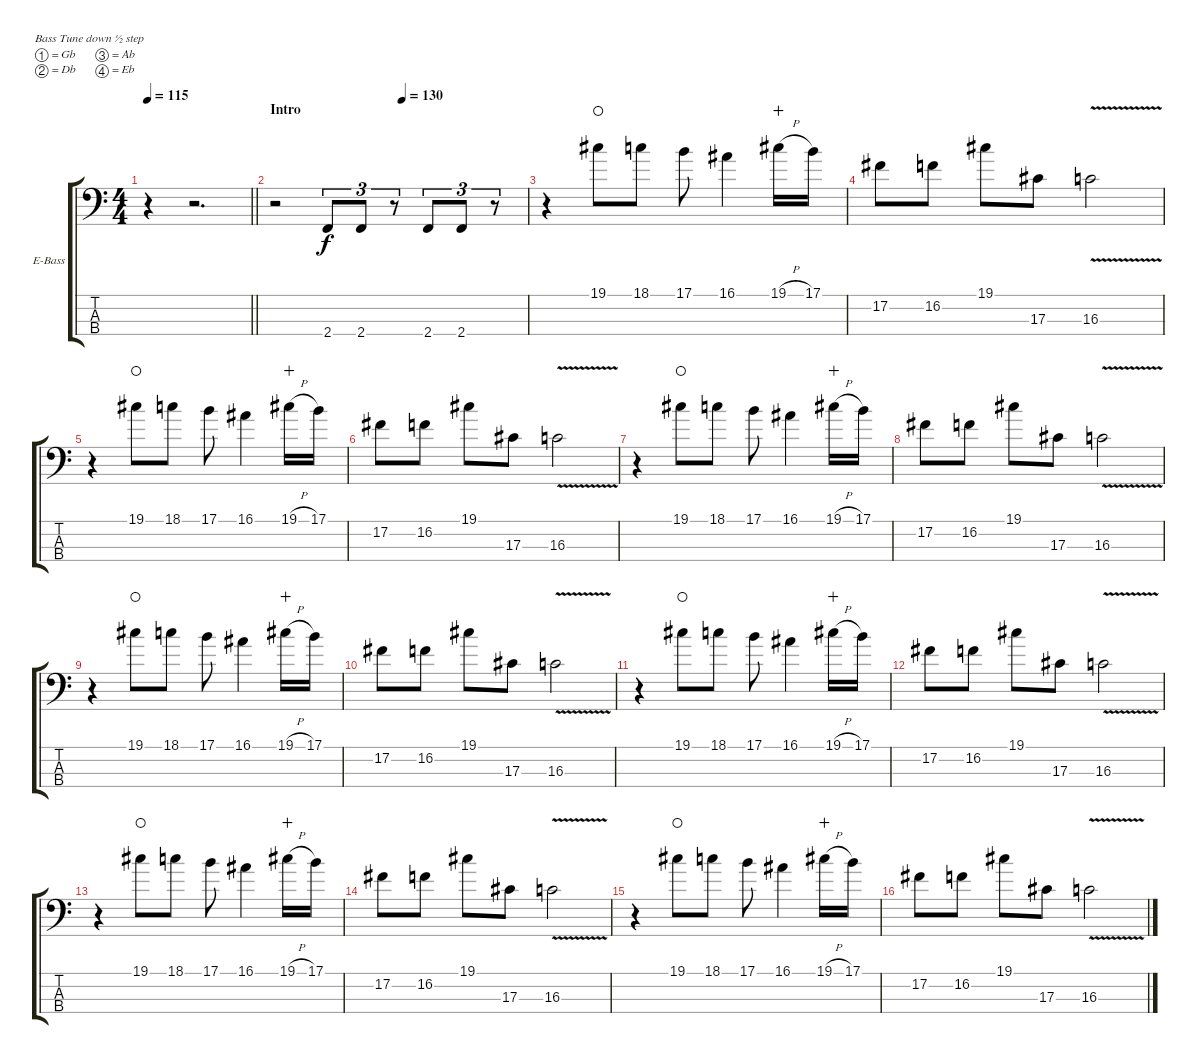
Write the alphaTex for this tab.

\bracketExtendMode groupsimilarinstruments
\firstSystemTrackNameOrientation horizontal
\otherSystemsTrackNameOrientation horizontal
\track ("Distortion Bass" "E-Bass") {instrument electricbassfinger}
\staff {score tabs}
\tuning (Gb2 Db2 Ab1 Eb1)
\ts (4 4)
\beaming (8 2 2 2 2)
\tempo 115
\clef f4
\scale
0.485477
\barLineRight lightlight
\ks c
r.4{dy f instrument electricbassfinger} r.2{d} |
\section ("" "Intro")
\tempo (130 0.50625)
\scale
0.257261 r.2 2.4.8{tu (3 2)} 2.4.8{tu (3 2)} r.8{tu (3 2)} 2.4.8{tu (3 2)} 2.4.8{tu (3 2)} r.8{tu (3 2)} |
\scale
0.257261 r.4 19.1.8{waho} 18.1.8 17.1.8 16.1.4 19.1{h}.16{wahc} 17.1.16 |
\scale
0.333333 17.2.8 16.2.8 19.1.8 17.3.8 16.3{v}.2 |
\scale
0.333333 r.4 19.1.8{waho} 18.1.8 17.1.8 16.1.4 19.1{h}.16{wahc} 17.1.16 |
\scale
0.333333 17.2.8 16.2.8 19.1.8 17.3.8 16.3{v}.2 |
\scale
0.333333 r.4 19.1.8{waho} 18.1.8 17.1.8 16.1.4 19.1{h}.16{wahc} 17.1.16 |
\scale
0.333333 17.2.8 16.2.8 19.1.8 17.3.8 16.3{v}.2 |
\scale
0.333333 r.4 19.1.8{waho} 18.1.8 17.1.8 16.1.4 19.1{h}.16{wahc} 17.1.16 |
\scale
0.333333 17.2.8 16.2.8 19.1.8 17.3.8 16.3{v}.2 |
\scale
0.333333 r.4 19.1.8{waho} 18.1.8 17.1.8 16.1.4 19.1{h}.16{wahc} 17.1.16 |
\scale
0.333333 17.2.8 16.2.8 19.1.8 17.3.8 16.3{v}.2 |
\scale
0.333333 r.4 19.1.8{waho} 18.1.8 17.1.8 16.1.4 19.1{h}.16{wahc} 17.1.16 |
\scale
0.333333 17.2.8 16.2.8 19.1.8 17.3.8 16.3{v}.2 |
\scale
0.333333 r.4 19.1.8{waho} 18.1.8 17.1.8 16.1.4 19.1{h}.16{wahc} 17.1.16 |
\scale
0.333333 17.2.8 16.2.8 19.1.8 17.3.8 16.3{v}.2
